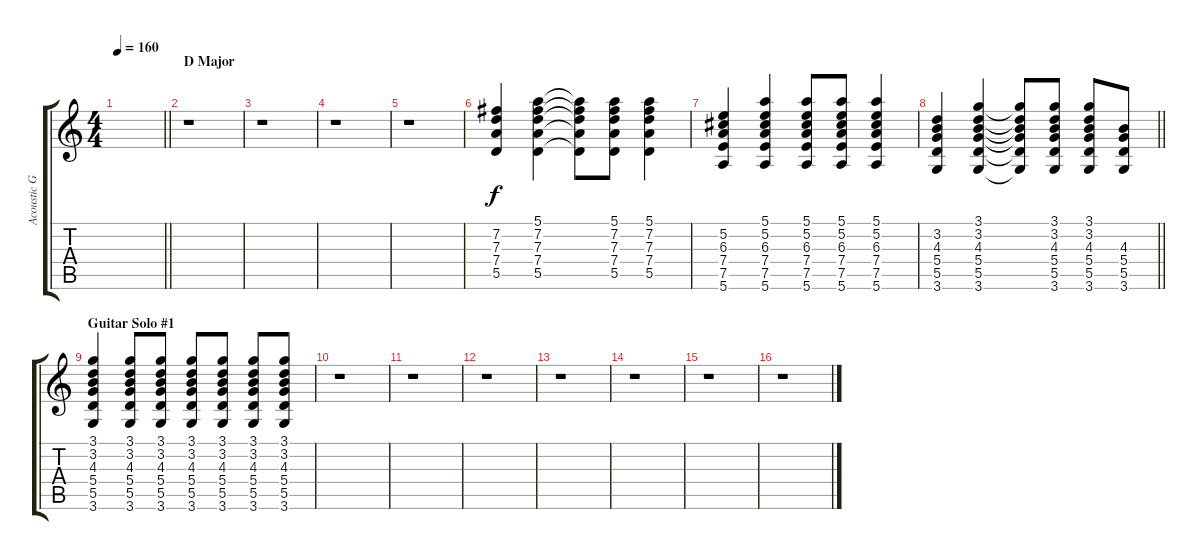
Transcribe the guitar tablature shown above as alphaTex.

\track ("Acoustic Guitar" "Acoustic G") {instrument acousticguitarsteel}
\staff {score tabs}
\tuning (E4 B3 G3 D3 A2 E2) {hide}
\ts (4 4)
\tempo 160
\clef g2
\barLineRight lightlight
\ks c
|
\section ("" "D Major")
r.1 |
r.1 |
r.1 |
r.1 |
(7.2 7.3 7.4 5.5).4 (5.1 7.2 7.3 7.4 5.5).4 (5.1{t} 7.2{t} 7.3{t} 7.4{t} 5.5{t}).8 (5.1 7.2 7.3 7.4 5.5).8 (5.1 7.2 7.3 7.4 5.5).4 |
(5.2 6.3 7.4 7.5 5.6).4 (5.1 5.2 6.3 7.4 7.5 5.6).4 (5.1 5.2 6.3 7.4 7.5 5.6).8 (5.1 5.2 6.3 7.4 7.5 5.6).8 (5.1 5.2 6.3 7.4 7.5 5.6).4 |
\barLineRight lightlight
(3.2 4.3 5.4 5.5 3.6).4 (3.1 3.2 4.3 5.4 5.5 3.6).4 (3.1{t} 3.2{t} 4.3{t} 5.4{t} 5.5{t} 3.6{t}).8 (3.1 3.2 4.3 5.4 5.5 3.6).8 (3.1 3.2 4.3 5.4 5.5 3.6).8 (4.3 5.4 5.5 3.6).8 |
\section ("" "Guitar Solo #1")
(3.1 3.2 4.3 5.4 5.5 3.6).4 (3.1 3.2 4.3 5.4 5.5 3.6).8 (3.1 3.2 4.3 5.4 5.5 3.6).8 (3.1 3.2 4.3 5.4 5.5 3.6).8 (3.1 3.2 4.3 5.4 5.5 3.6).8 (3.1 3.2 4.3 5.4 5.5 3.6).8 (3.1 3.2 4.3 5.4 5.5 3.6).8 |
r.1 |
r.1 |
r.1 |
r.1 |
r.1 |
r.1 |
r.1
